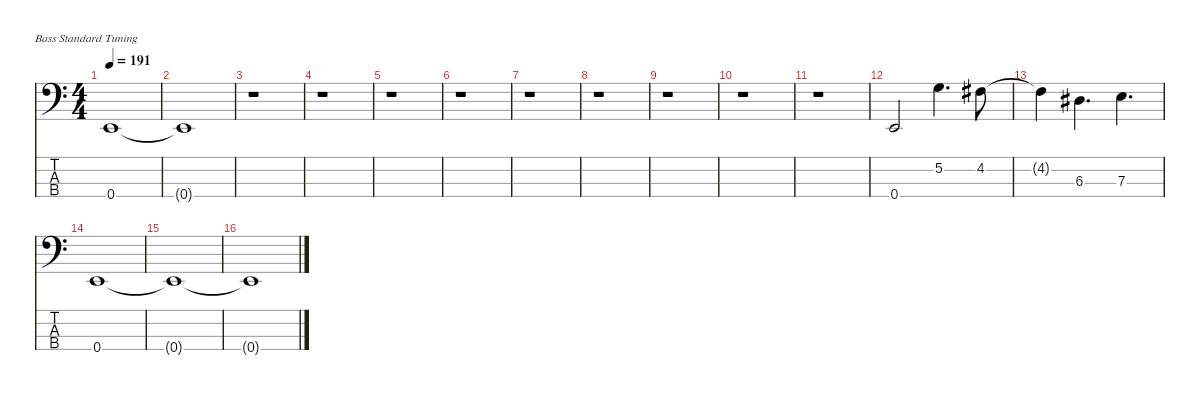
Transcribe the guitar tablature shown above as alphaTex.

\defaultSystemsLayout 4
\hideDynamics
\bracketExtendMode nobrackets
\singleTrackTrackNamePolicy hidden
\multiTrackTrackNamePolicy hidden
\firstSystemTrackNameMode fullname
\firstSystemTrackNameOrientation horizontal
\otherSystemsTrackNameOrientation horizontal
\track ("Bass" "el.bs.") {instrument electricbassfinger}
\staff {score tabs}
\tuning (G2 D2 A1 E1)
\ts (4 4)
\tempo 191
\clef f4
\ks c
0.4{t}.1{dy f beam Up} |
0.4{t}.1{beam Up} |
r.1{beam Down} |
r.1{beam Down} |
r.1{beam Down} |
r.1{beam Down} |
r.1{beam Down} |
r.1{beam Down} |
r.1{beam Down} |
r.1{beam Down} |
r.1{beam Down} |
0.4.2{beam Up} 5.2.4{d beam Down} 4.2{acc #}.8{beam Down} |
4.2{t acc #}.4{beam Down} 6.3{acc #}.4{d beam Down} 7.3.4{d beam Down} |
0.4.1{beam Up} |
0.4{t}.1{beam Up} |
0.4{t}.1{beam Up}
